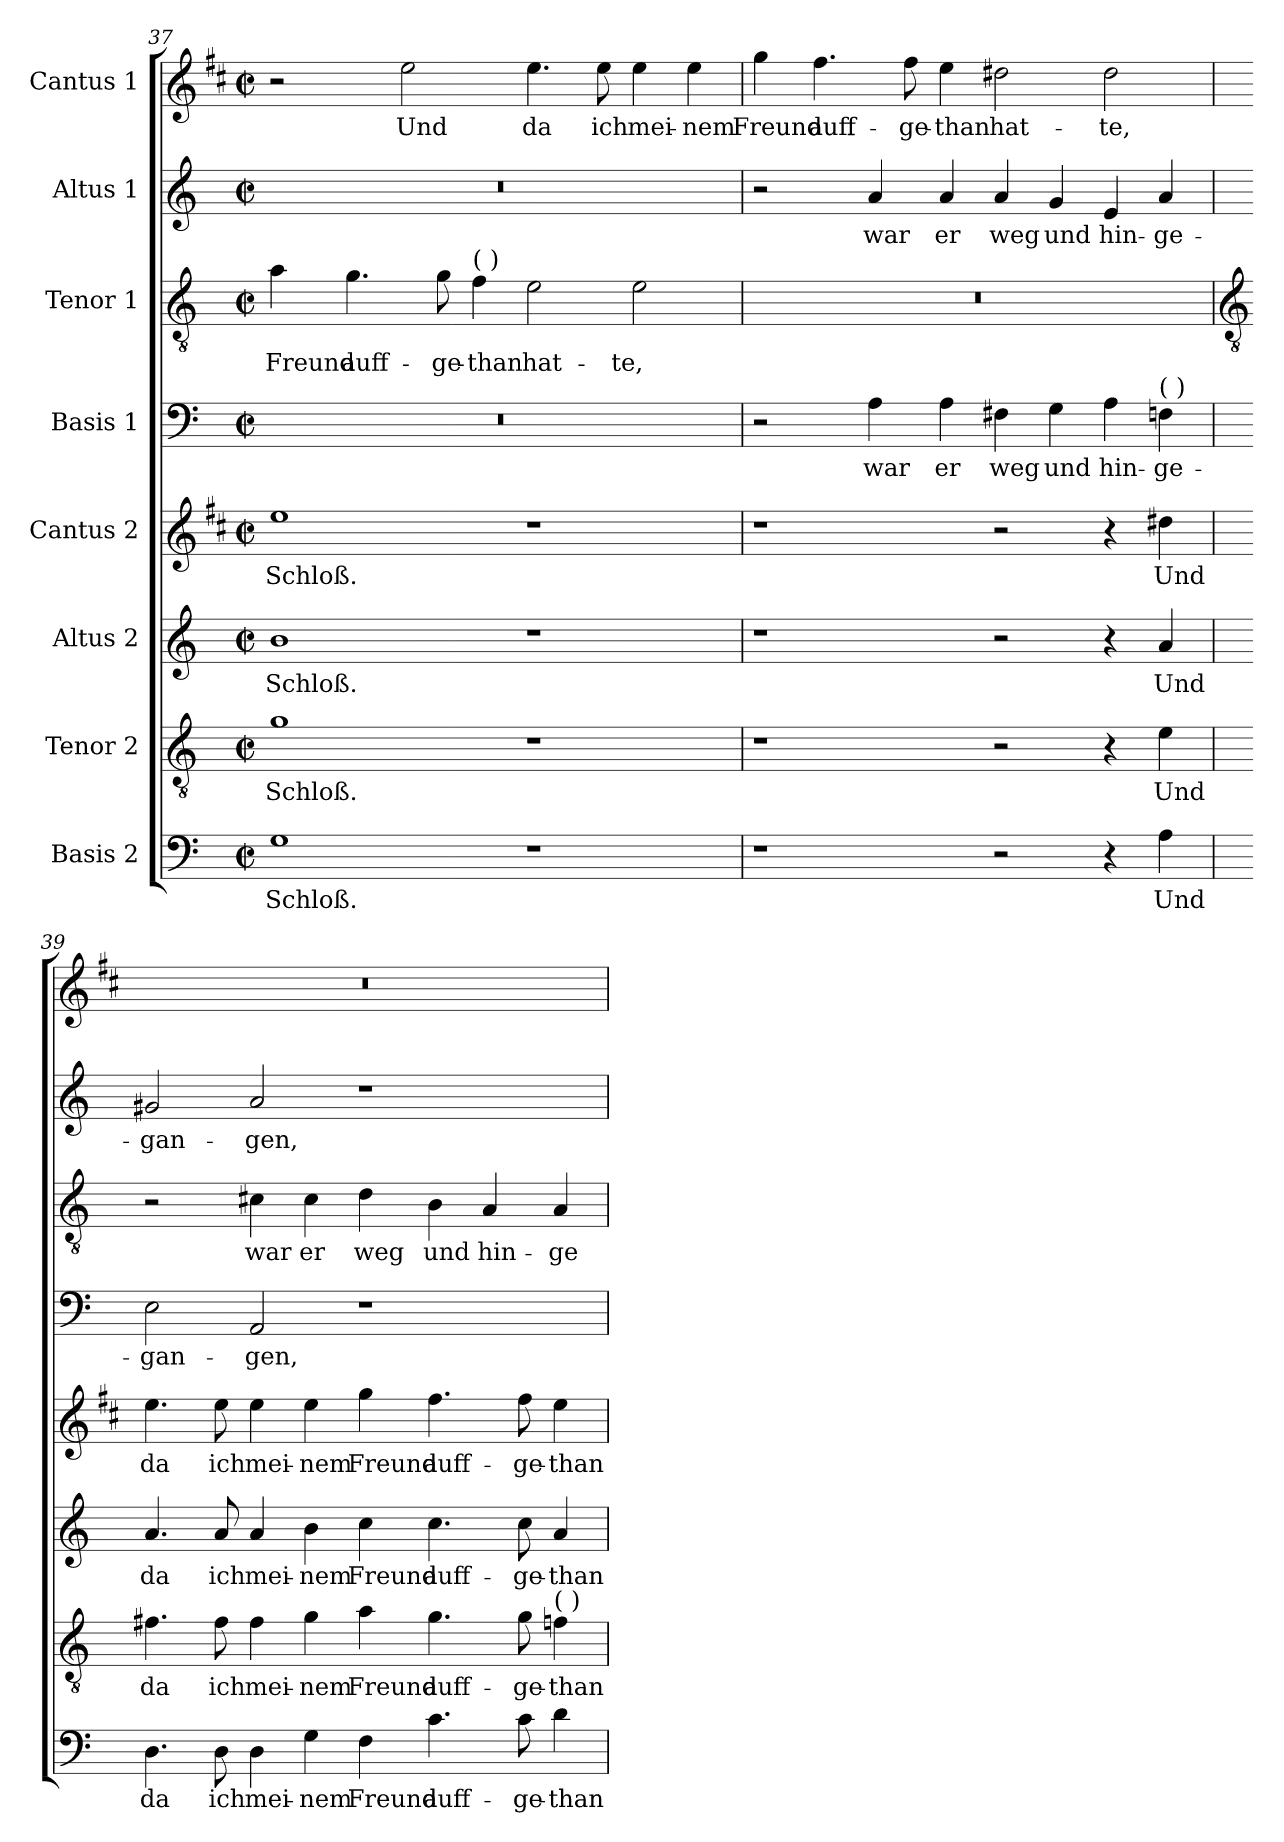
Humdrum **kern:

**kern	**text	**kern	**text	**kern	**text	**kern	**text	**kern	**text	**kern	**text	**kern	**text	**kern	**text
*part8	*part8	*part7	*part7	*part6	*part6	*part5	*part5	*part4	*part4	*part3	*part3	*part2	*part2	*part1	*part1
*staff8	*staff8	*staff7	*staff7	*staff6	*staff6	*staff5	*staff5	*staff4	*staff4	*staff3	*staff3	*staff2	*staff2	*staff1	*staff1
*I"Basis 2	*	*I"Tenor 2	*	*I"Altus 2	*	*I"Cantus 2	*	*I"Basis 1	*	*I"Tenor 1	*	*I"Altus 1	*	*I"Cantus 1	*
!!LO:LB:g=z
*clefF4	*	*clefGv2	*	*clefG2	*	*clefG2	*	*clefF4	*	*clefGv2	*	*clefG2	*	*clefG2	*
*	*	*	*	*	*	*ITrd1c2	*	*	*	*	*	*	*	*ITrd1c2	*
*k[]	*	*k[]	*	*k[]	*	*k[]	*	*k[]	*	*k[]	*	*k[]	*	*k[]	*
*C:	*	*C:	*	*C:	*	*C:	*	*C:	*	*C:	*	*C:	*	*C:	*
*M4/2	*	*M4/2	*	*M4/2	*	*M4/2	*	*M4/2	*	*M4/2	*	*M4/2	*	*M4/2	*
*met(c|)	*	*met(c|)	*	*met(c|)	*	*met(c|)	*	*met(c|)	*	*met(c|)	*	*met(c|)	*	*met(c|)	*
=37	=37	=37	=37	=37	=37	=37	=37	=37	=37	=37	=37	=37	=37	=37	=37
!	!LO:LY:b	!	!LO:LY:b	!	!LO:LY:b	!	!LO:LY:b	!	!	!	!LO:LY:b	!	!	!	!
1G	Schloß.	1g	Schloß.	1b	Schloß.	1dd	Schloß.	0r	.	4a	Freund	0r	.	2r	.
!	!	!	!	!	!	!	!	!	!	!	!LO:LY:b	!	!	!	!
.	.	.	.	.	.	.	.	.	.	4.g	auff-	.	.	.	.
!	!	!	!	!	!	!	!	!	!	!	!	!	!	!	!LO:LY:b
.	.	.	.	.	.	.	.	.	.	.	.	.	.	2dd	Und
!	!	!	!	!	!	!	!	!	!	!	!LO:LY:b	!	!	!	!
.	.	.	.	.	.	.	.	.	.	8g	-ge-	.	.	.	.
!	!	!	!	!	!	!	!	!	!	!LO:TX:a:t=(  )	!	!	!	!	!
!	!	!	!	!	!	!	!	!	!	!	!LO:LY:b	!	!	!	!
.	.	.	.	.	.	.	.	.	.	4f	-than	.	.	.	.
!	!	!	!	!	!	!	!	!	!	!	!LO:LY:b	!	!	!	!LO:LY:b
1r	.	1r	.	1r	.	1r	.	.	.	2e	hat-	.	.	4.dd	da
!	!	!	!	!	!	!	!	!	!	!	!	!	!	!	!LO:LY:b
.	.	.	.	.	.	.	.	.	.	.	.	.	.	8dd	ich
!	!	!	!	!	!	!	!	!	!	!	!LO:LY:b	!	!	!	!LO:LY:b
.	.	.	.	.	.	.	.	.	.	2e	-te,	.	.	4dd	mei-
!	!	!	!	!	!	!	!	!	!	!	!	!	!	!	!LO:LY:b
.	.	.	.	.	.	.	.	.	.	.	.	.	.	4dd	-nem
!!LO:LB:g=z
=38	=38	=38	=38	=38	=38	=38	=38	=38	=38	=38	=38	=38	=38	=38	=38
!	!	!	!	!	!	!	!	!	!	!	!	!	!	!	!LO:LY:b
1r	.	1r	.	1r	.	1r	.	2r	.	0r	.	2r	.	4ff	Freund
!	!	!	!	!	!	!	!	!	!	!	!	!	!	!	!LO:LY:b
.	.	.	.	.	.	.	.	.	.	.	.	.	.	4.ee	auff-
!	!	!	!	!	!	!	!	!	!LO:LY:b	!	!	!	!LO:LY:b	!	!
.	.	.	.	.	.	.	.	4A	war	.	.	4a	war	.	.
!	!	!	!	!	!	!	!	!	!	!	!	!	!	!	!LO:LY:b
.	.	.	.	.	.	.	.	.	.	.	.	.	.	8ee	-ge-
!	!	!	!	!	!	!	!	!	!LO:LY:b	!	!	!	!LO:LY:b	!	!LO:LY:b
.	.	.	.	.	.	.	.	4A	er	.	.	4a	er	4dd	-than
!	!	!	!	!	!	!	!	!	!LO:LY:b	!	!	!	!LO:LY:b	!	!LO:LY:b
2r	.	2r	.	2r	.	2r	.	4F#X	weg	.	.	4a	weg	2cc#X	hat-
!	!	!	!	!	!	!	!	!	!LO:LY:b	!	!	!	!LO:LY:b	!	!
.	.	.	.	.	.	.	.	4G	und	.	.	4g	und	.	.
!	!	!	!	!	!	!	!	!	!LO:LY:b	!	!	!	!LO:LY:b	!	!LO:LY:b
4r	.	4r	.	4r	.	4r	.	4A	hin-	.	.	4e	hin-	2cc#	-te,
!	!	!	!	!	!	!	!	!LO:TX:a:t=(  )	!	!	!	!	!	!	!
!	!LO:LY:b	!	!LO:LY:b	!	!LO:LY:b	!	!LO:LY:b	!	!LO:LY:b	!	!	!	!LO:LY:b	!	!
4A	Und	4e	Und	4a	Und	4cc#X	Und	4F	-ge-	.	.	4a	-ge-	.	.
!!LO:LB:g=z
=39	=39	=39	=39	=39	=39	=39	=39	=39	=39	=39	=39	=39	=39	=39	=39
*	*	*	*	*	*	*	*	*	*	*clefGv2	*	*	*	*	*
!	!LO:LY:b	!	!LO:LY:b	!	!LO:LY:b	!	!LO:LY:b	!	!LO:LY:b	!	!	!	!LO:LY:b	!	!
4.D	da	4.f#X	da	4.a	da	4.dd	da	2E	-gan-	2r	.	2g#X	-gan-	0r	.
!	!LO:LY:b	!	!LO:LY:b	!	!LO:LY:b	!	!LO:LY:b	!	!	!	!	!	!	!	!
8D	ich	8f#	ich	8a	ich	8dd	ich	.	.	.	.	.	.	.	.
!	!LO:LY:b	!	!LO:LY:b	!	!LO:LY:b	!	!LO:LY:b	!	!LO:LY:b	!	!LO:LY:b	!	!LO:LY:b	!	!
4D	mei-	4f#	mei-	4a	mei-	4dd	mei-	2AA	-gen,	4c#X	war	2a	-gen,	.	.
!	!LO:LY:b	!	!LO:LY:b	!	!LO:LY:b	!	!LO:LY:b	!	!	!	!LO:LY:b	!	!	!	!
4G	-nem	4g	-nem	4b	-nem	4dd	-nem	.	.	4c#	er	.	.	.	.
!	!LO:LY:b	!	!LO:LY:b	!	!LO:LY:b	!	!LO:LY:b	!	!	!	!LO:LY:b	!	!	!	!
4F	Freund	4a	Freund	4cc	Freund	4ff	Freund	1r	.	4d	weg	1r	.	.	.
!	!LO:LY:b	!	!LO:LY:b	!	!LO:LY:b	!	!LO:LY:b	!	!	!	!LO:LY:b	!	!	!	!
4.c	auff-	4.g	auff-	4.cc	auff-	4.ee	auff-	.	.	4B	und	.	.	.	.
!	!	!	!	!	!	!	!	!	!	!	!LO:LY:b	!	!	!	!
.	.	.	.	.	.	.	.	.	.	4A	hin-	.	.	.	.
!	!LO:LY:b	!	!LO:LY:b	!	!LO:LY:b	!	!LO:LY:b	!	!	!	!	!	!	!	!
8c	-ge-	8g	-ge-	8cc	-ge-	8ee	-ge-	.	.	.	.	.	.	.	.
!	!	!LO:TX:a:t=(  )	!	!	!	!	!	!	!	!	!	!	!	!	!
!	!LO:LY:b	!	!LO:LY:b	!	!LO:LY:b	!	!LO:LY:b	!	!	!	!LO:LY:b	!	!	!	!
4d	-than	4f	-than	4a	-than	4dd	-than	.	.	4A	-ge-	.	.	.	.
=	=	=	=	=	=	=	=	=	=	=	=	=	=	=	=
*-	*-	*-	*-	*-	*-	*-	*-	*-	*-	*-	*-	*-	*-	*-	*-
